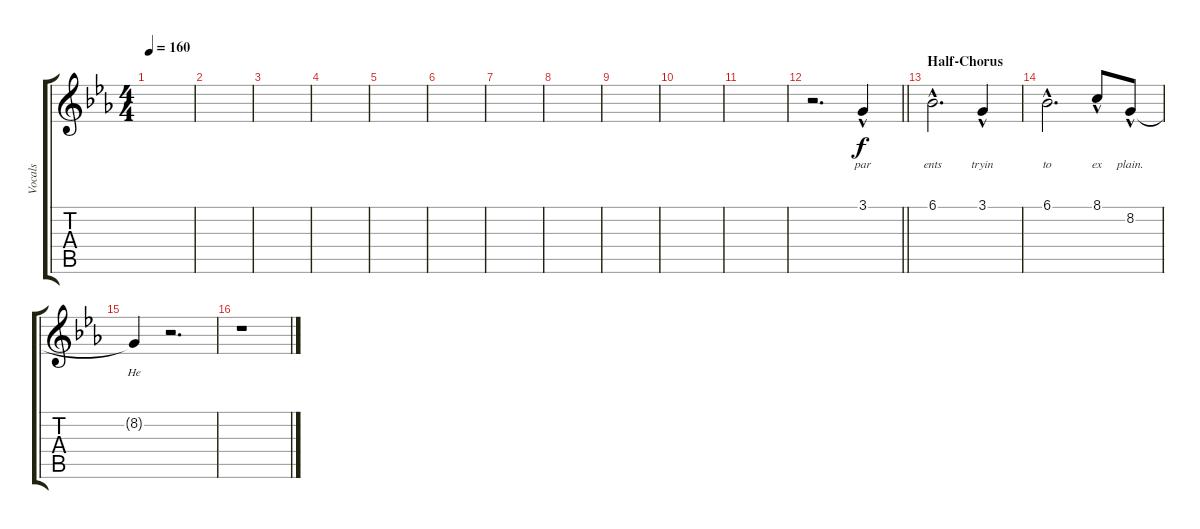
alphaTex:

\track ("Vocals" "Vocals") {instrument lead2sawtooth}
\staff {score tabs}
\tuning (E4 B3 G3 D3 A2 E2) {hide}
\ts (4 4)
\tempo 160
\clef g2
\ks eb
|
|
|
|
|
|
|
|
|
|
|
\barLineRight lightlight
r.2{d} 3.1{hac}.4{lyrics (0 "par") lyrics (1 "") lyrics (2 "") lyrics (3 "") lyrics (4 "")} |
\section ("" "Half-Chorus")
6.1{hac}.2{d lyrics (0 "ents") lyrics (1 "") lyrics (2 "") lyrics (3 "") lyrics (4 "")} 3.1{hac}.4{lyrics (0 "tryin") lyrics (1 "") lyrics (2 "") lyrics (3 "") lyrics (4 "")} |
6.1{hac}.2{d lyrics (0 "to") lyrics (1 "") lyrics (2 "") lyrics (3 "") lyrics (4 "")} 8.1{hac}.8{lyrics (0 "ex") lyrics (1 "") lyrics (2 "") lyrics (3 "") lyrics (4 "")} 8.2{hac}.8{lyrics (0 "plain.") lyrics (1 "") lyrics (2 "") lyrics (3 "") lyrics (4 "")} |
8.2{t}.4{lyrics (0 "He") lyrics (1 "") lyrics (2 "") lyrics (3 "") lyrics (4 "")} r.2{d} |
r.1
